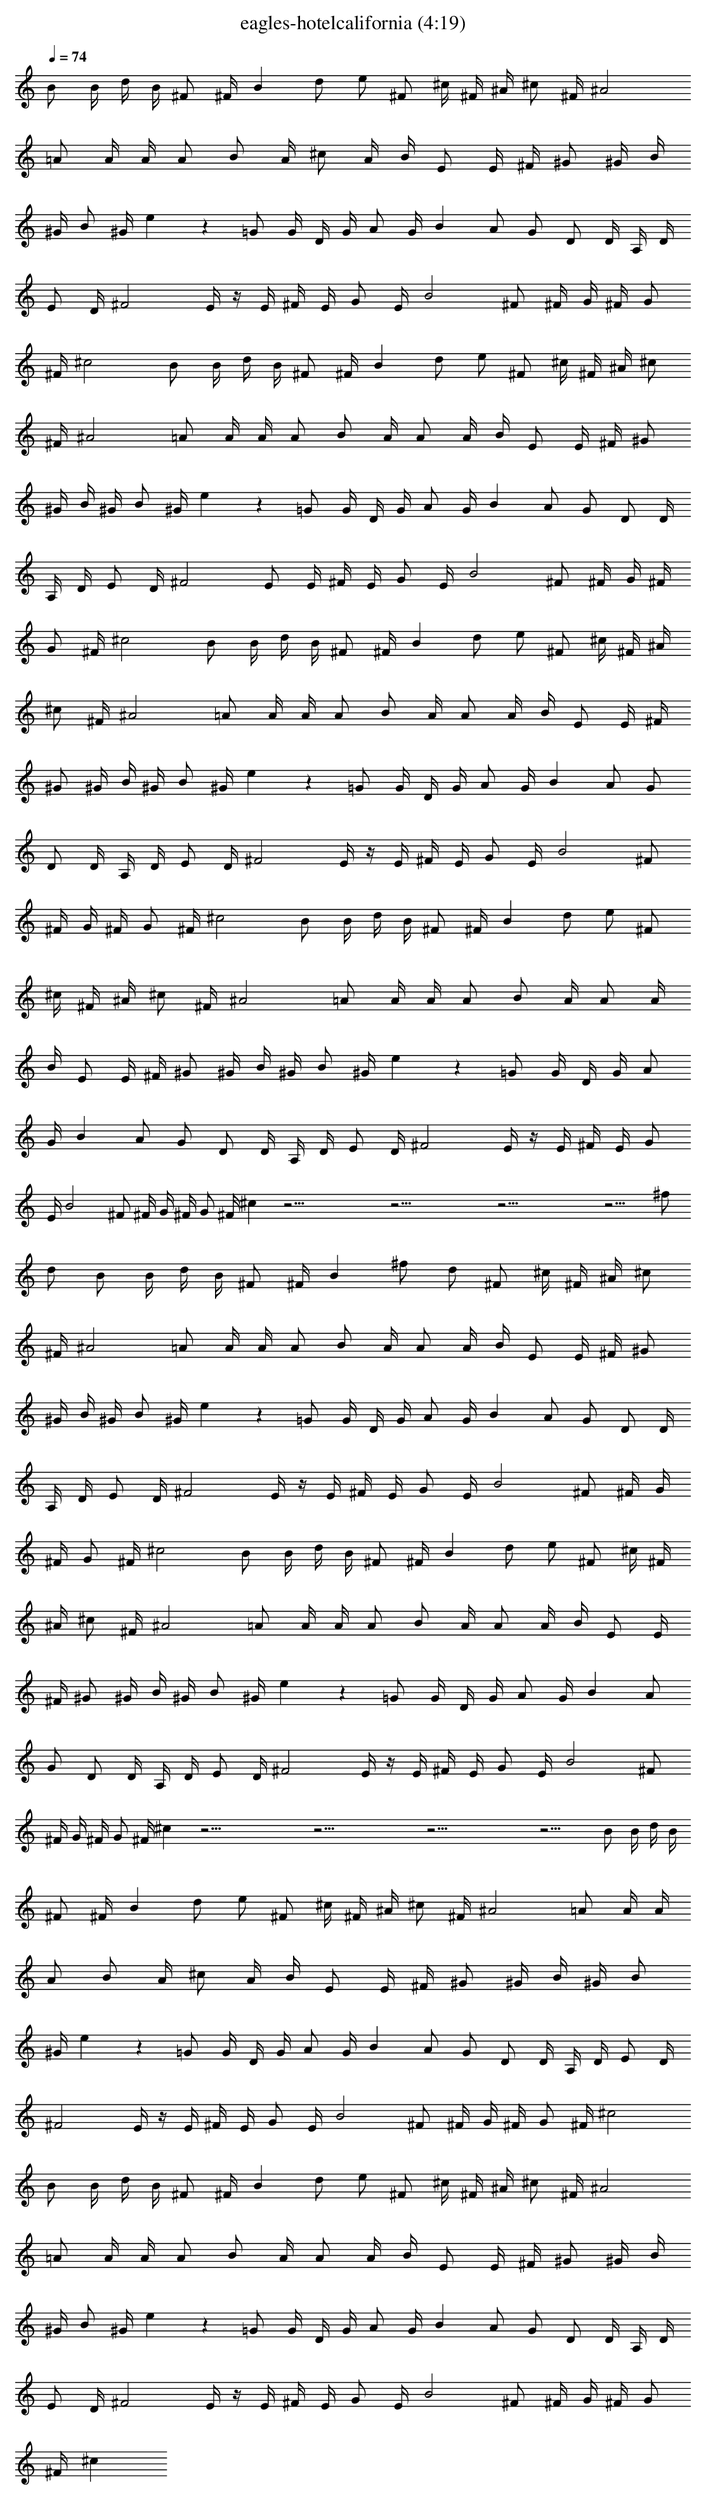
X:1
T:eagles-hotelcalifornia (4:19)
L:1/4
Q:74
K:C
B/2 B/4 d/4 B/4 ^F/2 ^F/4 B d/2 e/2 ^F/2 ^c/4 ^F/4 ^A/4 ^c/2 ^F/4 ^A2
=A/2 A/4 A/4 [A/2z/4] B/2 A/4 ^c/2 A/4 B/4 E/2 E/4 ^F/4 ^G/2 ^G/4 B/4
^G/4 B/2 ^G/4 e z =G/2 G/4 D/4 G/4 A/2 G/4 B A/2 G/2 D/2 D/4 A,/4 D/4
E/2 D/4 ^F2 E/4 z/4 E/4 ^F/4 E/4 G/2 E/4 B2 ^F/2 ^F/4 G/4 ^F/4 G/2
^F/4 ^c2 B/2 B/4 d/4 B/4 ^F/2 ^F/4 B d/2 e/2 ^F/2 ^c/4 ^F/4 ^A/4 ^c/2
^F/4 ^A2 =A/2 A/4 A/4 [A/2z/4] B/2 A/4 A/2 A/4 B/4 E/2 E/4 ^F/4 ^G/2
^G/4 B/4 ^G/4 B/2 ^G/4 e z =G/2 G/4 D/4 G/4 A/2 G/4 B A/2 G/2 D/2 D/4
A,/4 D/4 E/2 D/4 ^F2 E/2 E/4 ^F/4 E/4 G/2 E/4 B2 ^F/2 ^F/4 G/4 ^F/4
G/2 ^F/4 ^c2 B/2 B/4 d/4 B/4 ^F/2 ^F/4 B d/2 e/2 ^F/2 ^c/4 ^F/4 ^A/4
^c/2 ^F/4 ^A2 =A/2 A/4 A/4 [A/2z/4] B/2 A/4 A/2 A/4 B/4 E/2 E/4 ^F/4
^G/2 ^G/4 B/4 ^G/4 B/2 ^G/4 e z =G/2 G/4 D/4 G/4 A/2 G/4 B A/2 G/2
D/2 D/4 A,/4 D/4 E/2 D/4 ^F2 E/4 z/4 E/4 ^F/4 E/4 G/2 E/4 B2 ^F/2
^F/4 G/4 ^F/4 G/2 ^F/4 ^c2 B/2 B/4 d/4 B/4 ^F/2 ^F/4 B d/2 e/2 ^F/2
^c/4 ^F/4 ^A/4 ^c/2 ^F/4 ^A2 =A/2 A/4 A/4 [A/2z/4] B/2 A/4 A/2 A/4
B/4 E/2 E/4 ^F/4 ^G/2 ^G/4 B/4 ^G/4 B/2 ^G/4 e z =G/2 G/4 D/4 G/4 A/2
G/4 B A/2 G/2 D/2 D/4 A,/4 D/4 E/2 D/4 ^F2 E/4 z/4 E/4 ^F/4 E/4 G/2
E/4 B2 ^F/2 ^F/4 G/4 ^F/4 G/2 ^F/4 ^c z39/4 z39/4 z39/4 z11/4 ^f/2
d/2 B/2 B/4 d/4 B/4 ^F/2 ^F/4 B ^f/2 d/2 ^F/2 ^c/4 ^F/4 ^A/4 ^c/2
^F/4 ^A2 =A/2 A/4 A/4 [A/2z/4] B/2 A/4 A/2 A/4 B/4 E/2 E/4 ^F/4 ^G/2
^G/4 B/4 ^G/4 B/2 ^G/4 e z =G/2 G/4 D/4 G/4 A/2 G/4 B A/2 G/2 D/2 D/4
A,/4 D/4 E/2 D/4 ^F2 E/4 z/4 E/4 ^F/4 E/4 G/2 E/4 B2 ^F/2 ^F/4 G/4
^F/4 G/2 ^F/4 ^c2 B/2 B/4 d/4 B/4 ^F/2 ^F/4 B d/2 e/2 ^F/2 ^c/4 ^F/4
^A/4 ^c/2 ^F/4 ^A2 =A/2 A/4 A/4 [A/2z/4] B/2 A/4 A/2 A/4 B/4 E/2 E/4
^F/4 ^G/2 ^G/4 B/4 ^G/4 B/2 ^G/4 e z =G/2 G/4 D/4 G/4 A/2 G/4 B A/2
G/2 D/2 D/4 A,/4 D/4 E/2 D/4 ^F2 E/4 z/4 E/4 ^F/4 E/4 G/2 E/4 B2 ^F/2
^F/4 G/4 ^F/4 G/2 ^F/4 ^c z39/4 z39/4 z39/4 z15/4 B/2 B/4 d/4 B/4
^F/2 ^F/4 B d/2 e/2 ^F/2 ^c/4 ^F/4 ^A/4 ^c/2 ^F/4 ^A2 =A/2 A/4 A/4
[A/2z/4] B/2 A/4 ^c/2 A/4 B/4 E/2 E/4 ^F/4 ^G/2 ^G/4 B/4 ^G/4 B/2
^G/4 e z =G/2 G/4 D/4 G/4 A/2 G/4 B A/2 G/2 D/2 D/4 A,/4 D/4 E/2 D/4
^F2 E/4 z/4 E/4 ^F/4 E/4 G/2 E/4 B2 ^F/2 ^F/4 G/4 ^F/4 G/2 ^F/4 ^c2
B/2 B/4 d/4 B/4 ^F/2 ^F/4 B d/2 e/2 ^F/2 ^c/4 ^F/4 ^A/4 ^c/2 ^F/4 ^A2
=A/2 A/4 A/4 [A/2z/4] B/2 A/4 A/2 A/4 B/4 E/2 E/4 ^F/4 ^G/2 ^G/4 B/4
^G/4 B/2 ^G/4 e z =G/2 G/4 D/4 G/4 A/2 G/4 B A/2 G/2 D/2 D/4 A,/4 D/4
E/2 D/4 ^F2 E/4 z/4 E/4 ^F/4 E/4 G/2 E/4 B2 ^F/2 ^F/4 G/4 ^F/4 G/2
^F/4 ^c
